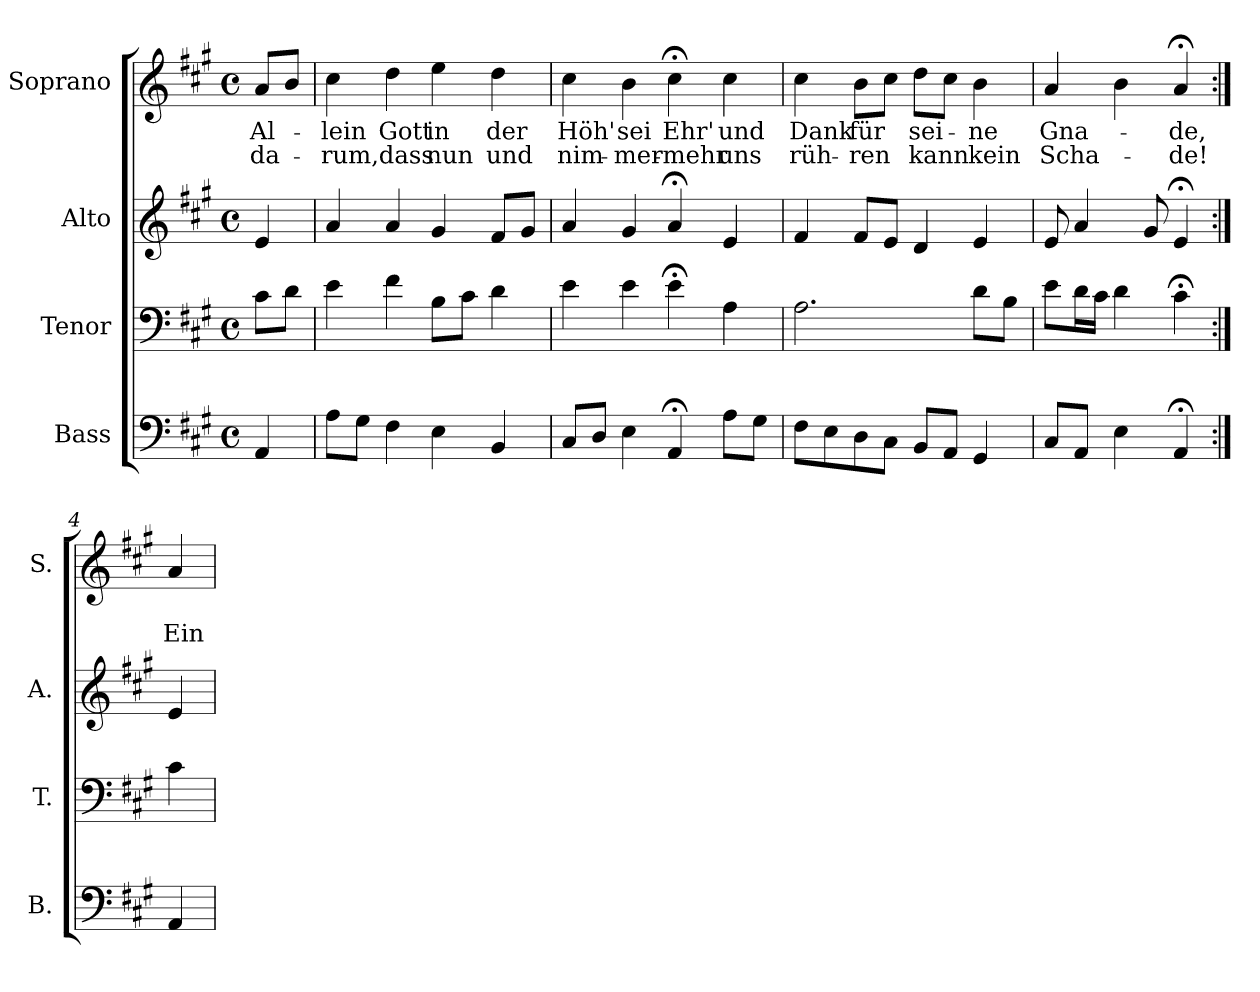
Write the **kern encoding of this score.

**kern	**kern	**kern	**kern	**text	**text
*part4	*part3	*part2	*part1	*part1	*part1
*staff4	*staff3	*staff2	*staff1	*staff1	*staff1
*I"Bass	*I"Tenor	*I"Alto	*I"Soprano	*	*
*I'B.	*I'T.	*I'A.	*I'S.	*	*
*clefF4	*clefF4	*clefG2	*clefG2	*	*
*k[f#c#g#]	*k[f#c#g#]	*k[f#c#g#]	*k[f#c#g#]	*	*
*A:	*A:	*A:	*A:	*	*
*M4/4	*M4/4	*M4/4	*M4/4	*	*
*met(c)	*met(c)	*met(c)	*met(c)	*	*
=	=	=	=	=	=
4AA/	8c#\L	4e/	8a/L	Al-	da-
.	8d\J	.	8b/J	.	.
=1	=1	=1	=1	=1	=1
8A\L	4e\	4a/	4cc#\	-lein	-rum,
8G#\J	.	.	.	.	.
4F#\	4f#\	4a/	4dd\	Gott	dass
4E\	8B\L	4g#/	4ee\	in	nun
.	8c#\J	.	.	.	.
4BB/	4d\	8f#/L	4dd\	der	und
.	.	8g#/J	.	.	.
=2	=2	=2	=2	=2	=2
8C#/L	4e\	4a/	4cc#\	Höh'	nim-
8D/J	.	.	.	.	.
4E\	4e\	4g#/	4b\	sei	-mer-
4AA;</	4e;<\	4a;</	4cc#;<\	Ehr'	-mehr
8A\L	4A\	4e/	4cc#\	und	uns
8G#\J	.	.	.	.	.
=3	=3	=3	=3	=3	=3
8F#\L	2.A\	4f#/	4cc#\	Dank	rüh-
8E\	.	.	.	.	.
8D\	.	8f#/L	8b\L	für	-ren
8C#\J	.	8e/J	8cc#\J	.	.
8BB/L	.	4d/	8dd\L	sei-	kann
8AA/J	.	.	8cc#\J	.	.
4GG#/	8d\L	4e/	4b\	-ne	kein
.	8B\J	.	.	.	.
=4	=4	=4	=4	=4	=4
8C#/L	8e\L	8e/	4a/	Gna-	Scha-
8AA/J	16d\L	4a/	.	.	.
.	16c#\JJ	.	.	.	.
4E\	4d\	.	4b\	.	.
.	.	8g#/	.	.	.
4AA;</	4c#;<\	4e;</	4a;</	-de,	-de!
=4a:|!	=4a:|!	=4a:|!	=4a:|!	=4a:|!	=4a:|!
4AA/	4c#\	4e/	4a/	.	Ein
=	=	=	=	=	=
*-	*-	*-	*-	*-	*-
